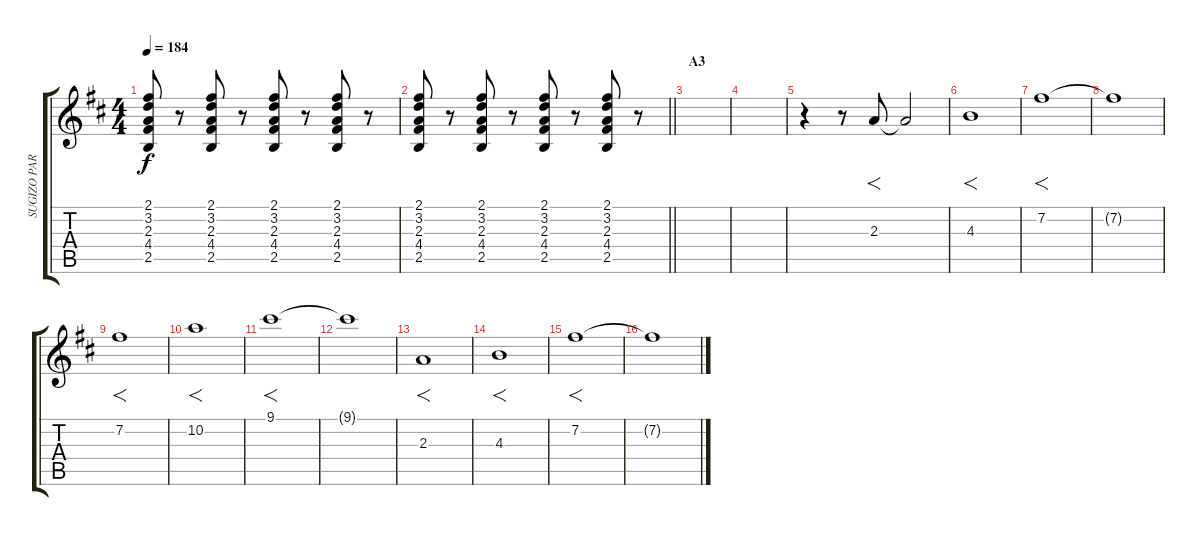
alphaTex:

\track ("SUGIZO PART 2" "SUGIZO PAR") {instrument distortionguitar}
\staff {score tabs}
\tuning (E4 B3 G3 D3 A2 E2) {hide}
\ts (4 4)
\tempo 184
\clef g2
\ks bminor
(2.1 3.2 2.3 4.4 2.5).8{dy f} r.8 (2.1 3.2 2.3 4.4 2.5).8 r.8 (2.1 3.2 2.3 4.4 2.5).8 r.8 (2.1 3.2 2.3 4.4 2.5).8 r.8 |
\barLineRight lightlight
(2.1 3.2 2.3 4.4 2.5).8 r.8 (2.1 3.2 2.3 4.4 2.5).8 r.8 (2.1 3.2 2.3 4.4 2.5).8 r.8 (2.1 3.2 2.3 4.4 2.5).8 r.8 |
\section ("" "A3")
|
|
r.4{volume 11} r.8 2.3.8{f} 2.3{t}.2 |
4.3.1{f} |
7.2.1{f} |
7.2{t}.1 |
7.2.1{f} |
10.2.1{f} |
9.1.1{f} |
9.1{t}.1 |
2.3.1{f} |
4.3.1{f} |
7.2.1{f} |
7.2{t}.1
